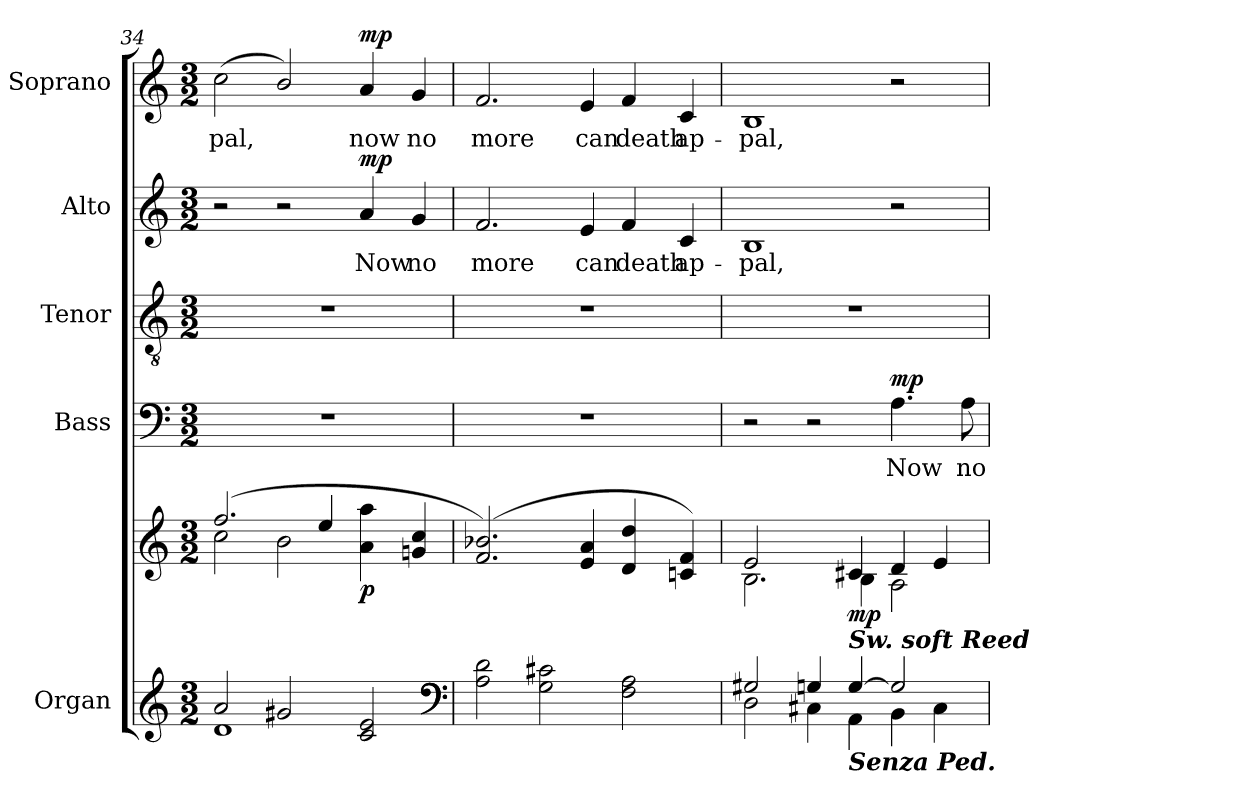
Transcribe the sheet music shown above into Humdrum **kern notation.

**kern	**kern	**dynam	**kern	**text	**dynam	**kern	**kern	**text	**dynam	**kern	**text	**dynam
*part5	*part5	*part5	*part4	*part4	*part4	*part3	*part2	*part2	*part2	*part1	*part1	*part1
*staff6	*staff5	*staff5/6	*staff4	*staff4	*staff4	*staff3	*staff2	*staff2	*staff2	*staff1	*staff1	*staff1
*I"Organ	*	*	*I"Bass	*	*	*I"Tenor	*I"Alto	*	*	*I"Soprano	*	*
*	*	*	*I'B.	*	*	*I'T	*I'A.	*	*	*I'S.	*	*
*clefG2	*clefG2	*	*clefF4	*	*	*clefGv2	*clefG2	*	*	*clefG2	*	*
*k[]	*k[]	*	*k[]	*	*	*k[]	*k[]	*	*	*k[]	*	*
*C:	*C:	*	*C:	*	*	*C:	*C:	*	*	*C:	*	*
*M3/2	*M3/2	*	*M3/2	*	*	*M3/2	*M3/2	*	*	*M3/2	*	*
=34	=34	=34	=34	=34	=34	=34	=34	=34	=34	=34	=34	=34
*^	*	*	*	*	*	*	*	*	*	*	*	*
*	*^	*	*	*	*	*	*	*	*	*	*	*	*
!	!	!LO:N:vis=1	!	!	!LO:N:vis=1	!	!	!LO:N:vis=1	!	!	!	!	!LO:LY:b	!
*	*	*	*^	*	*	*	*	*	*	*	*	*	*	*
2a	1d\	1.ryy	(>2.ff/	2cc\	.	1.r	.	.	1.r	2r	.	.	(<2cc	-pal,	.
2g#X	.	.	.	2b\	.	.	.	.	.	2r	.	.	2b/)	.	.
.	.	.	4ee/	.	.	.	.	.	.	.	.	.	.	.	.
!	!	!	!	!	!LO:DY:b	!	!	!	!	!	!LO:LY:b	!LO:DY:b	!	!LO:LY:b	!LO:DY:b
2c 2e	2ryy	.	4a\ 4aa\	2ryy	p	.	.	.	.	4a	Now	mp	4a	now	mp
!	!	!	!	!	!	!	!	!	!	!	!LO:LY:b	!	!	!LO:LY:b	!
.	.	.	4gn/ 4cc/	.	.	.	.	.	.	4g	no	.	4g	no	.
*clefF4	*	*	*	*	*	*	*	*	*	*	*	*	*	*	*
=35	=35	=35	=35	=35	=35	=35	=35	=35	=35	=35	=35	=35	=35	=35	=35
!LO:N:vis=1	!	!LO:N:vis=1	!	!LO:N:vis=1	!	!LO:N:vis=1	!	!	!LO:N:vis=1	!	!LO:LY:b	!	!	!LO:LY:b	!
1.ryy	2A\ 2d\	1.ryy	(>2.f/ 2.b-X/)	1.ryy	.	1.r	.	.	1.r	2.f	more	.	2.f	more	.
.	2G\ 2c#X\	.	.	.	.	.	.	.	.	.	.	.	.	.	.
!	!	!	!	!	!	!	!	!	!	!	!LO:LY:b	!	!	!LO:LY:b	!
.	.	.	4e/ 4a/	.	.	.	.	.	.	4e	can	.	4e	can	.
!	!	!	!	!	!	!	!	!	!	!	!LO:LY:b	!	!	!LO:LY:b	!
.	2F\ 2A\	.	4d/ 4dd/	.	.	.	.	.	.	4f	death	.	4f	death	.
!	!	!	!	!	!	!	!	!	!	!	!LO:LY:b	!	!	!LO:LY:b	!
.	.	.	4cn/ 4f/)	.	.	.	.	.	.	4c	ap-	.	4c	ap-	.
=36	=36	=36	=36	=36	=36	=36	=36	=36	=36	=36	=36	=36	=36	=36	=36
!	!	!LO:N:vis=1	!	!	!	!	!	!	!LO:N:vis=1	!	!LO:LY:b	!	!	!LO:LY:b	!
2G#X	2D\	1.ryy	2e/	2.B\	.	2r	.	.	1.r	1B	-pal,	.	1B	-pal,	.
4Gn	4C#X\	.	4ryy	.	.	2r	.	.	.	.	.	.	.	.	.
!	!	!	!LO:TX:b:Bi:t=Sw. soft Reed	!	!	!	!	!	!	!	!	!	!	!	!
!LO:TX:b:Bi:t=Senza Ped.	!	!	!	!	!	!	!	!	!	!	!	!	!	!	!
!	!	!	!	!	!LO:DY:b	!	!	!	!	!	!	!	!	!	!
[4G	4AA\	.	4c#X/	4B\	mp	.	.	.	.	.	.	.	.	.	.
!	!	!	!	!	!	!	!LO:LY:b	!LO:DY:b	!	!	!	!	!	!	!
2G]	4BB\	.	4d/	2A\	.	4.A	Now	mp	.	2r	.	.	2r	.	.
.	4C#\	.	4e/	.	.	.	.	.	.	.	.	.	.	.	.
!	!	!	!	!	!	!	!LO:LY:b	!	!	!	!	!	!	!	!
.	.	.	.	.	.	8A	no	.	.	.	.	.	.	.	.
*v	*v	*v	*	*	*	*	*	*	*	*	*	*	*	*	*
*	*v	*v	*	*	*	*	*	*	*	*	*	*	*
=	=	=	=	=	=	=	=	=	=	=	=	=
*-	*-	*-	*-	*-	*-	*-	*-	*-	*-	*-	*-	*-
